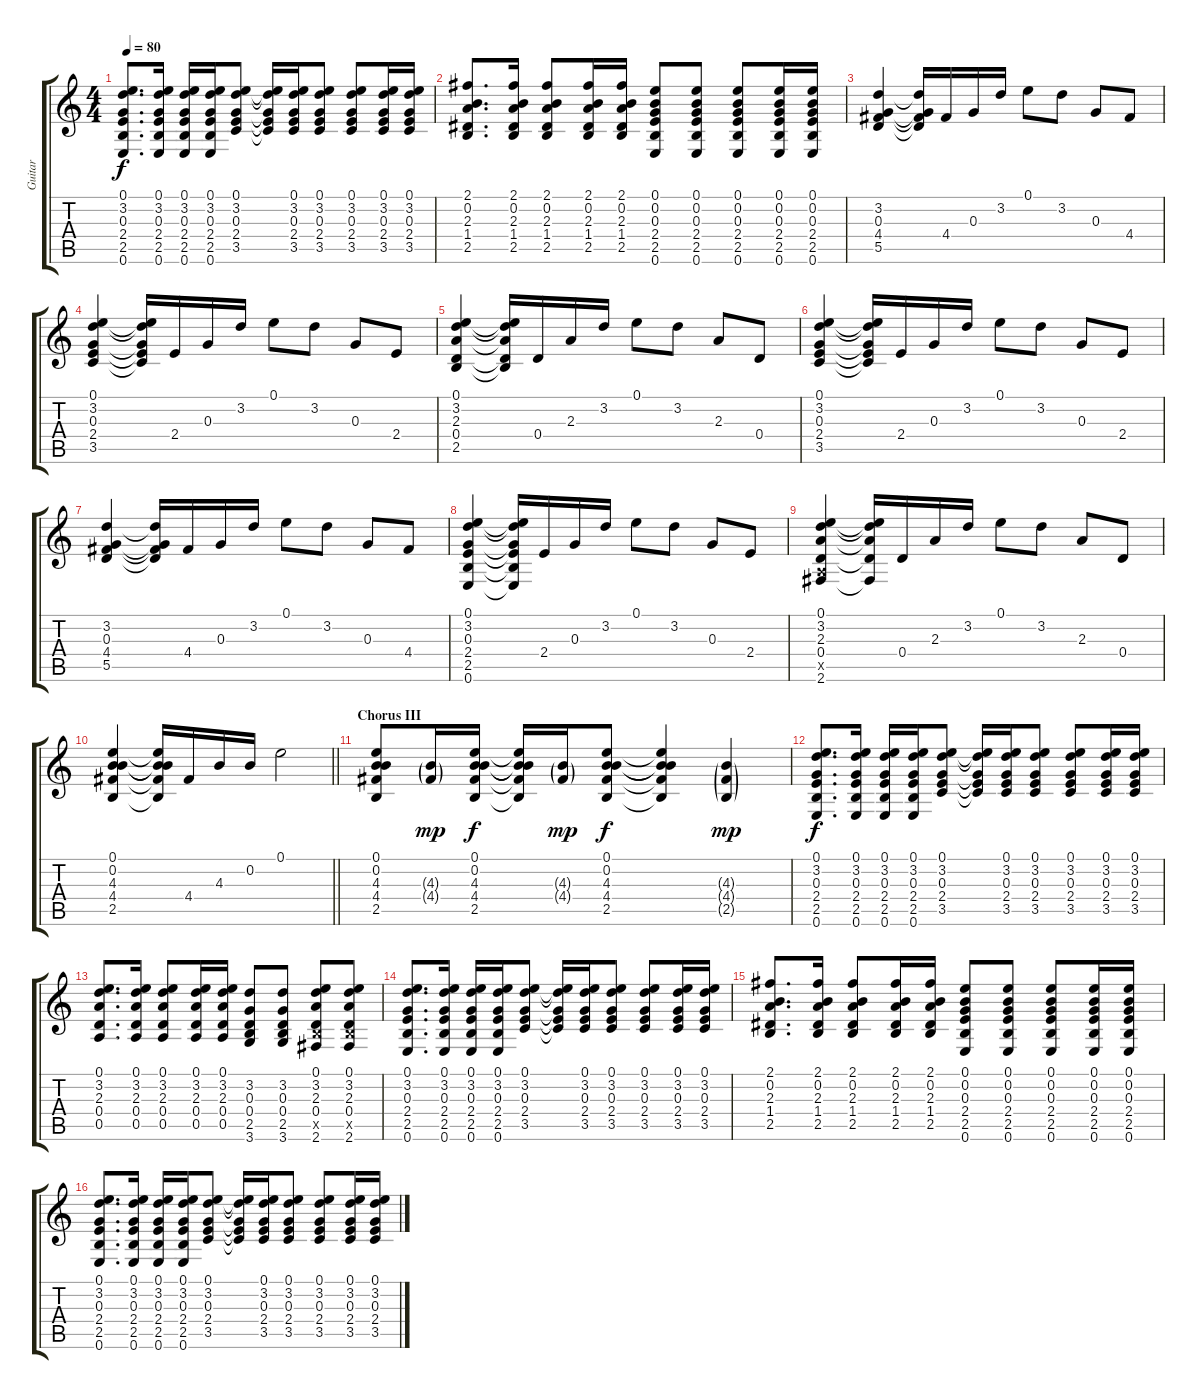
\track ("Guitar" "Guitar") {instrument acousticguitarsteel}
\staff {score tabs}
\tuning (E4 B3 G3 D3 A2 E2) {hide}
\ts (4 4)
\tempo 80
\clef g2
\ks c
(0.1 3.2 0.3 2.4 2.5 0.6).8{d dy f} (0.1 3.2 0.3 2.4 2.5 0.6).16 (0.1 3.2 0.3 2.4 2.5 0.6).16 (0.1 3.2 0.3 2.4 2.5 0.6).16 (0.1 3.2 0.3 2.4 3.5).8 (0.1{t} 3.2{t} 0.3{t} 2.4{t} 3.5{t}).16 (0.1 3.2 0.3 2.4 3.5).16 (0.1 3.2 0.3 2.4 3.5).8 (0.1 3.2 0.3 2.4 3.5).8 (0.1 3.2 0.3 2.4 3.5).16 (0.1 3.2 0.3 2.4 3.5).16 |
(2.1 0.2 2.3 1.4 2.5).8{d} (2.1 0.2 2.3 1.4 2.5).16 (2.1 0.2 2.3 1.4 2.5).8 (2.1 0.2 2.3 1.4 2.5).16 (2.1 0.2 2.3 1.4 2.5).16 (0.1 0.2 0.3 2.4 2.5 0.6).8 (0.1 0.2 0.3 2.4 2.5 0.6).8 (0.1 0.2 0.3 2.4 2.5 0.6).8 (0.1 0.2 0.3 2.4 2.5 0.6).16 (0.1 0.2 0.3 2.4 2.5 0.6).16 |
(3.2 0.3 4.4 5.5).4{volume 16} (3.2{t} 0.3{t} 4.4{t} 5.5{t}).16 4.4.16 0.3.16 3.2.16 0.1.8 3.2.8 0.3.8 4.4.8 |
(0.1 3.2 0.3 2.4 3.5).4{volume 13} (0.1{t} 3.2{t} 0.3{t} 2.4{t} 3.5{t}).16 2.4.16 0.3.16 3.2.16 0.1.8 3.2.8 0.3.8 2.4.8 |
(0.1 3.2 2.3 0.4 2.5).4 (0.1{t} 3.2{t} 2.3{t} 0.4{t} 2.5{t}).16 0.4.16 2.3.16 3.2.16 0.1.8 3.2.8 2.3.8 0.4.8 |
(0.1 3.2 0.3 2.4 3.5).4 (0.1{t} 3.2{t} 0.3{t} 2.4{t} 3.5{t}).16 2.4.16 0.3.16 3.2.16 0.1.8 3.2.8 0.3.8 2.4.8 |
(3.2 0.3 4.4 5.5).4 (3.2{t} 0.3{t} 4.4{t} 5.5{t}).16 4.4.16 0.3.16 3.2.16 0.1.8 3.2.8 0.3.8 4.4.8 |
(0.1 3.2 0.3 2.4 2.5 0.6).4 (0.1{t} 3.2{t} 0.3{t} 2.4{t} 2.5{t} 0.6{t}).16 2.4.16 0.3.16 3.2.16 0.1.8 3.2.8 0.3.8 2.4.8 |
(0.1 3.2 2.3 0.4 0.5{x} 2.6).4 (0.1{t} 3.2{t} 2.3{t} 0.4{t} 2.6{t}).16 0.4.16 2.3.16 3.2.16 0.1.8 3.2.8 2.3.8 0.4.8 |
\barLineRight lightlight
(0.1 0.2 4.3 4.4 2.5).4{volume 16} (0.1{t} 0.2{t} 4.3{t} 4.4{t} 2.5{t}).16 4.4.16 4.3.16 0.2.16 0.1.2 |
\section ("" "Chorus III")
(0.1 0.2 4.3 4.4 2.5).8 (4.3{g} 4.4{g}).16{dy mp} (0.1 0.2 4.3 4.4 2.5).16{dy f} (0.1{t} 0.2{t} 4.3{t} 4.4{t} 2.5{t}).16 (4.3{g} 4.4{g}).16{dy mp} (0.1 0.2 4.3 4.4 2.5).8{dy f} (0.1{t} 0.2{t} 4.3{t} 4.4{t} 2.5{t}).4 (4.3{g} 4.4{g} 2.5{g}).4{dy mp} |
(0.1 3.2 0.3 2.4 2.5 0.6).8{d dy f volume 12} (0.1 3.2 0.3 2.4 2.5 0.6).16 (0.1 3.2 0.3 2.4 2.5 0.6).16 (0.1 3.2 0.3 2.4 2.5 0.6).16 (0.1 3.2 0.3 2.4 3.5).8 (0.1{t} 3.2{t} 0.3{t} 2.4{t} 3.5{t}).16 (0.1 3.2 0.3 2.4 3.5).16 (0.1 3.2 0.3 2.4 3.5).8 (0.1 3.2 0.3 2.4 3.5).8 (0.1 3.2 0.3 2.4 3.5).16 (0.1 3.2 0.3 2.4 3.5).16 |
(0.1 3.2 2.3 0.4 0.5).8{d} (0.1 3.2 2.3 0.4 0.5).16 (0.1 3.2 2.3 0.4 0.5).8 (0.1 3.2 2.3 0.4 0.5).16 (0.1 3.2 2.3 0.4 0.5).16 (3.2 0.3 0.4 2.5 3.6).8 (3.2 0.3 0.4 2.5 3.6).8 (0.1 3.2 2.3 0.4 2.5{x} 2.6).8 (0.1 3.2 2.3 0.4 2.5{x} 2.6).8 |
(0.1 3.2 0.3 2.4 2.5 0.6).8{d} (0.1 3.2 0.3 2.4 2.5 0.6).16 (0.1 3.2 0.3 2.4 2.5 0.6).16 (0.1 3.2 0.3 2.4 2.5 0.6).16 (0.1 3.2 0.3 2.4 3.5).8 (0.1{t} 3.2{t} 0.3{t} 2.4{t} 3.5{t}).16 (0.1 3.2 0.3 2.4 3.5).16 (0.1 3.2 0.3 2.4 3.5).8 (0.1 3.2 0.3 2.4 3.5).8 (0.1 3.2 0.3 2.4 3.5).16 (0.1 3.2 0.3 2.4 3.5).16 |
(2.1 0.2 2.3 1.4 2.5).8{d} (2.1 0.2 2.3 1.4 2.5).16 (2.1 0.2 2.3 1.4 2.5).8 (2.1 0.2 2.3 1.4 2.5).16 (2.1 0.2 2.3 1.4 2.5).16 (0.1 0.2 0.3 2.4 2.5 0.6).8 (0.1 0.2 0.3 2.4 2.5 0.6).8 (0.1 0.2 0.3 2.4 2.5 0.6).8 (0.1 0.2 0.3 2.4 2.5 0.6).16 (0.1 0.2 0.3 2.4 2.5 0.6).16 |
(0.1 3.2 0.3 2.4 2.5 0.6).8{d} (0.1 3.2 0.3 2.4 2.5 0.6).16 (0.1 3.2 0.3 2.4 2.5 0.6).16 (0.1 3.2 0.3 2.4 2.5 0.6).16 (0.1 3.2 0.3 2.4 3.5).8 (0.1{t} 3.2{t} 0.3{t} 2.4{t} 3.5{t}).16 (0.1 3.2 0.3 2.4 3.5).16 (0.1 3.2 0.3 2.4 3.5).8 (0.1 3.2 0.3 2.4 3.5).8 (0.1 3.2 0.3 2.4 3.5).16 (0.1 3.2 0.3 2.4 3.5).16
